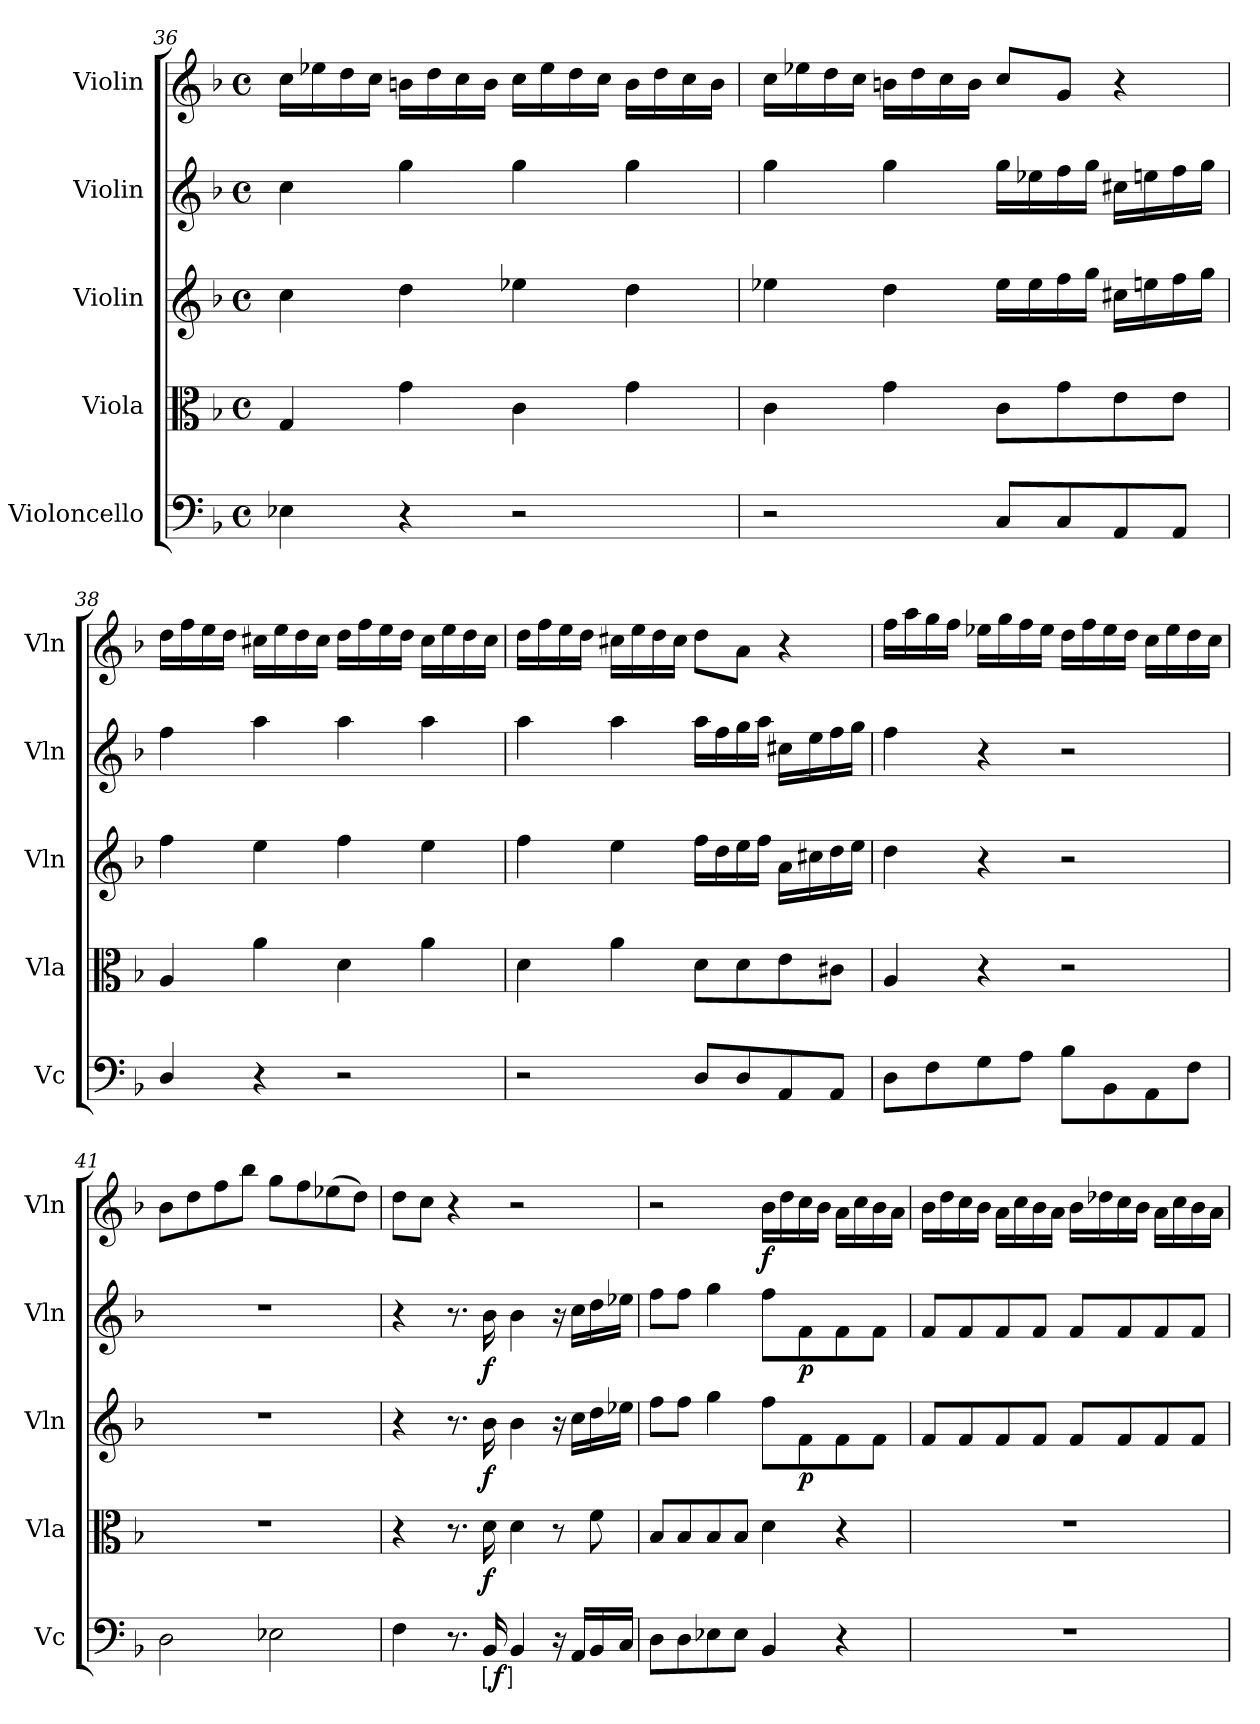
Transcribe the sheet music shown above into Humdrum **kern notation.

**kern	**dynam	**kern	**dynam	**kern	**dynam	**kern	**dynam	**kern	**dynam
*part5	*part5	*part4	*part4	*part3	*part3	*part2	*part2	*part1	*part1
*staff5	*staff5	*staff4	*staff4	*staff3	*staff3	*staff2	*staff2	*staff1	*staff1
*I"Violoncello	*	*I"Viola	*	*I"Violin	*	*I"Violin	*	*I"Violin	*
*I'Vc	*	*I'Vla	*	*I'Vln	*	*I'Vln	*	*I'Vln	*
*clefF4	*	*clefC3	*	*clefG2	*	*clefG2	*	*clefG2	*
*k[b-]	*	*k[b-]	*	*k[b-]	*	*k[b-]	*	*k[b-]	*
*M4/4	*	*M4/4	*	*M4/4	*	*M4/4	*	*M4/4	*
*met(c)	*	*met(c)	*	*met(c)	*	*met(c)	*	*met(c)	*
=36	=36	=36	=36	=36	=36	=36	=36	=36	=36
4E-X\	.	4G/	.	4cc\	.	4cc\	.	16cc\LL	.
.	.	.	.	.	.	.	.	16ee-X\	.
.	.	.	.	.	.	.	.	16dd\	.
.	.	.	.	.	.	.	.	16cc\JJ	.
4r	.	4g\	.	4dd\	.	4gg\	.	16bn\LL	.
.	.	.	.	.	.	.	.	16dd\	.
.	.	.	.	.	.	.	.	16cc\	.
.	.	.	.	.	.	.	.	16b\JJ	.
2r	.	4c\	.	4ee-X\	.	4gg\	.	16cc\LL	.
.	.	.	.	.	.	.	.	16ee-\	.
.	.	.	.	.	.	.	.	16dd\	.
.	.	.	.	.	.	.	.	16cc\JJ	.
.	.	4g\	.	4dd\	.	4gg\	.	16b\LL	.
.	.	.	.	.	.	.	.	16dd\	.
.	.	.	.	.	.	.	.	16cc\	.
.	.	.	.	.	.	.	.	16b\JJ	.
=37	=37	=37	=37	=37	=37	=37	=37	=37	=37
2r	.	4c\	.	4ee-X\	.	4gg\	.	16cc\LL	.
.	.	.	.	.	.	.	.	16ee-X\	.
.	.	.	.	.	.	.	.	16dd\	.
.	.	.	.	.	.	.	.	16cc\JJ	.
.	.	4g\	.	4dd\	.	4gg\	.	16bn\LL	.
.	.	.	.	.	.	.	.	16dd\	.
.	.	.	.	.	.	.	.	16cc\	.
.	.	.	.	.	.	.	.	16b\JJ	.
8C/L	.	8c\L	.	16ee-\LL	.	16gg\LL	.	8cc/L	.
.	.	.	.	16ee-\	.	16ee-X\	.	.	.
8C/	.	8g\	.	16ff\	.	16ff\	.	8g/J	.
.	.	.	.	16gg\JJ	.	16gg\JJ	.	.	.
8AA/	.	8e\	.	16cc#X\LL	.	16cc#X\LL	.	4r	.
.	.	.	.	16een\	.	16een\	.	.	.
8AA/J	.	8e\J	.	16ff\	.	16ff\	.	.	.
.	.	.	.	16gg\JJ	.	16gg\JJ	.	.	.
=38	=38	=38	=38	=38	=38	=38	=38	=38	=38
4D/	.	4A/	.	4ff\	.	4ff\	.	16dd\LL	.
.	.	.	.	.	.	.	.	16ff\	.
.	.	.	.	.	.	.	.	16ee\	.
.	.	.	.	.	.	.	.	16dd\JJ	.
4r	.	4a\	.	4ee\	.	4aa\	.	16cc#X\LL	.
.	.	.	.	.	.	.	.	16ee\	.
.	.	.	.	.	.	.	.	16dd\	.
.	.	.	.	.	.	.	.	16cc#\JJ	.
2r	.	4d\	.	4ff\	.	4aa\	.	16dd\LL	.
.	.	.	.	.	.	.	.	16ff\	.
.	.	.	.	.	.	.	.	16ee\	.
.	.	.	.	.	.	.	.	16dd\JJ	.
.	.	4a\	.	4ee\	.	4aa\	.	16cc#\LL	.
.	.	.	.	.	.	.	.	16ee\	.
.	.	.	.	.	.	.	.	16dd\	.
.	.	.	.	.	.	.	.	16cc#\JJ	.
=39	=39	=39	=39	=39	=39	=39	=39	=39	=39
2r	.	4d\	.	4ff\	.	4aa\	.	16dd\LL	.
.	.	.	.	.	.	.	.	16ff\	.
.	.	.	.	.	.	.	.	16ee\	.
.	.	.	.	.	.	.	.	16dd\JJ	.
.	.	4a\	.	4ee\	.	4aa\	.	16cc#X\LL	.
.	.	.	.	.	.	.	.	16ee\	.
.	.	.	.	.	.	.	.	16dd\	.
.	.	.	.	.	.	.	.	16cc#\JJ	.
8D/L	.	8d\L	.	16ff\LL	.	16aa\LL	.	8dd\L	.
.	.	.	.	16dd\	.	16ff\	.	.	.
8D/	.	8d\	.	16ee\	.	16gg\	.	8a\J	.
.	.	.	.	16ff\JJ	.	16aa\JJ	.	.	.
8AA/	.	8e\	.	16a\LL	.	16cc#X\LL	.	4r	.
.	.	.	.	16cc#X\	.	16ee\	.	.	.
8AA/J	.	8c#X\J	.	16dd\	.	16ff\	.	.	.
.	.	.	.	16ee\JJ	.	16gg\JJ	.	.	.
=40	=40	=40	=40	=40	=40	=40	=40	=40	=40
8D\L	.	4A/	.	4dd\	.	4ff\	.	16ff\LL	.
.	.	.	.	.	.	.	.	16aa\	.
8F\	.	.	.	.	.	.	.	16gg\	.
.	.	.	.	.	.	.	.	16ff\JJ	.
8G\	.	4r	.	4r	.	4r	.	16ee-X\LL	.
.	.	.	.	.	.	.	.	16gg\	.
8A\J	.	.	.	.	.	.	.	16ff\	.
.	.	.	.	.	.	.	.	16ee-\JJ	.
8B-\L	.	2r	.	2r	.	2r	.	16dd\LL	.
.	.	.	.	.	.	.	.	16ff\	.
8BB-\	.	.	.	.	.	.	.	16ee-\	.
.	.	.	.	.	.	.	.	16dd\JJ	.
8AA\	.	.	.	.	.	.	.	16cc\LL	.
.	.	.	.	.	.	.	.	16ee-\	.
8F\J	.	.	.	.	.	.	.	16dd\	.
.	.	.	.	.	.	.	.	16cc\JJ	.
=41	=41	=41	=41	=41	=41	=41	=41	=41	=41
2D\	.	1r	.	1r	.	1r	.	8b-\L	.
.	.	.	.	.	.	.	.	8dd\	.
.	.	.	.	.	.	.	.	8ff\	.
.	.	.	.	.	.	.	.	8bb-\J	.
2E-X\	.	.	.	.	.	.	.	8gg\L	.
.	.	.	.	.	.	.	.	8ff\	.
.	.	.	.	.	.	.	.	(8ee-X\	.
.	.	.	.	.	.	.	.	8dd\J)	.
=42	=42	=42	=42	=42	=42	=42	=42	=42	=42
4F\	.	4r	.	4r	.	4r	.	8dd\L	.
.	.	.	.	.	.	.	.	8cc\J	.
8.r	.	8.r	.	8.r	.	8.r	.	4r	.
!	!LO:DY:ed=brack	!	!	!	!	!	!	!	!
16BB-/	f	16d\	f	16b-\	f	16b-\	f	.	.
4BB-/	.	4d\	.	4b-\	.	4b-\	.	2r	.
16r	.	8r	.	16r	.	16r	.	.	.
16AA/LL	.	.	.	16cc\LL	.	16cc\LL	.	.	.
16BB-/	.	8f\	.	16dd\	.	16dd\	.	.	.
16C/JJ	.	.	.	16ee-X\JJ	.	16ee-X\JJ	.	.	.
=43	=43	=43	=43	=43	=43	=43	=43	=43	=43
8D\L	.	8B-/L	.	8ff\L	.	8ff\L	.	2r	.
8D\	.	8B-/	.	8ff\J	.	8ff\J	.	.	.
8E-X\	.	8B-/	.	4gg\	.	4gg\	.	.	.
8E-\J	.	8B-/J	.	.	.	.	.	.	.
4BB-/	.	4d\	.	8ff\L	.	8ff\L	.	16b-\LL	f
.	.	.	.	.	.	.	.	16dd\	.
.	.	.	.	8f\	p	8f\	p	16cc\	.
.	.	.	.	.	.	.	.	16b-\JJ	.
4r	.	4r	.	8f\	.	8f\	.	16a\LL	.
.	.	.	.	.	.	.	.	16cc\	.
.	.	.	.	8f\J	.	8f\J	.	16b-\	.
.	.	.	.	.	.	.	.	16a\JJ	.
=44	=44	=44	=44	=44	=44	=44	=44	=44	=44
1r	.	1r	.	8f/L	.	8f/L	.	16b-\LL	.
.	.	.	.	.	.	.	.	16dd\	.
.	.	.	.	8f/	.	8f/	.	16cc\	.
.	.	.	.	.	.	.	.	16b-\JJ	.
.	.	.	.	8f/	.	8f/	.	16a\LL	.
.	.	.	.	.	.	.	.	16cc\	.
.	.	.	.	8f/J	.	8f/J	.	16b-\	.
.	.	.	.	.	.	.	.	16a\JJ	.
.	.	.	.	8f/L	.	8f/L	.	16b-\LL	.
.	.	.	.	.	.	.	.	16dd-X\	.
.	.	.	.	8f/	.	8f/	.	16cc\	.
.	.	.	.	.	.	.	.	16b-\JJ	.
.	.	.	.	8f/	.	8f/	.	16a\LL	.
.	.	.	.	.	.	.	.	16cc\	.
.	.	.	.	8f/J	.	8f/J	.	16b-\	.
.	.	.	.	.	.	.	.	16a\JJ	.
=	=	=	=	=	=	=	=	=	=
*-	*-	*-	*-	*-	*-	*-	*-	*-	*-
